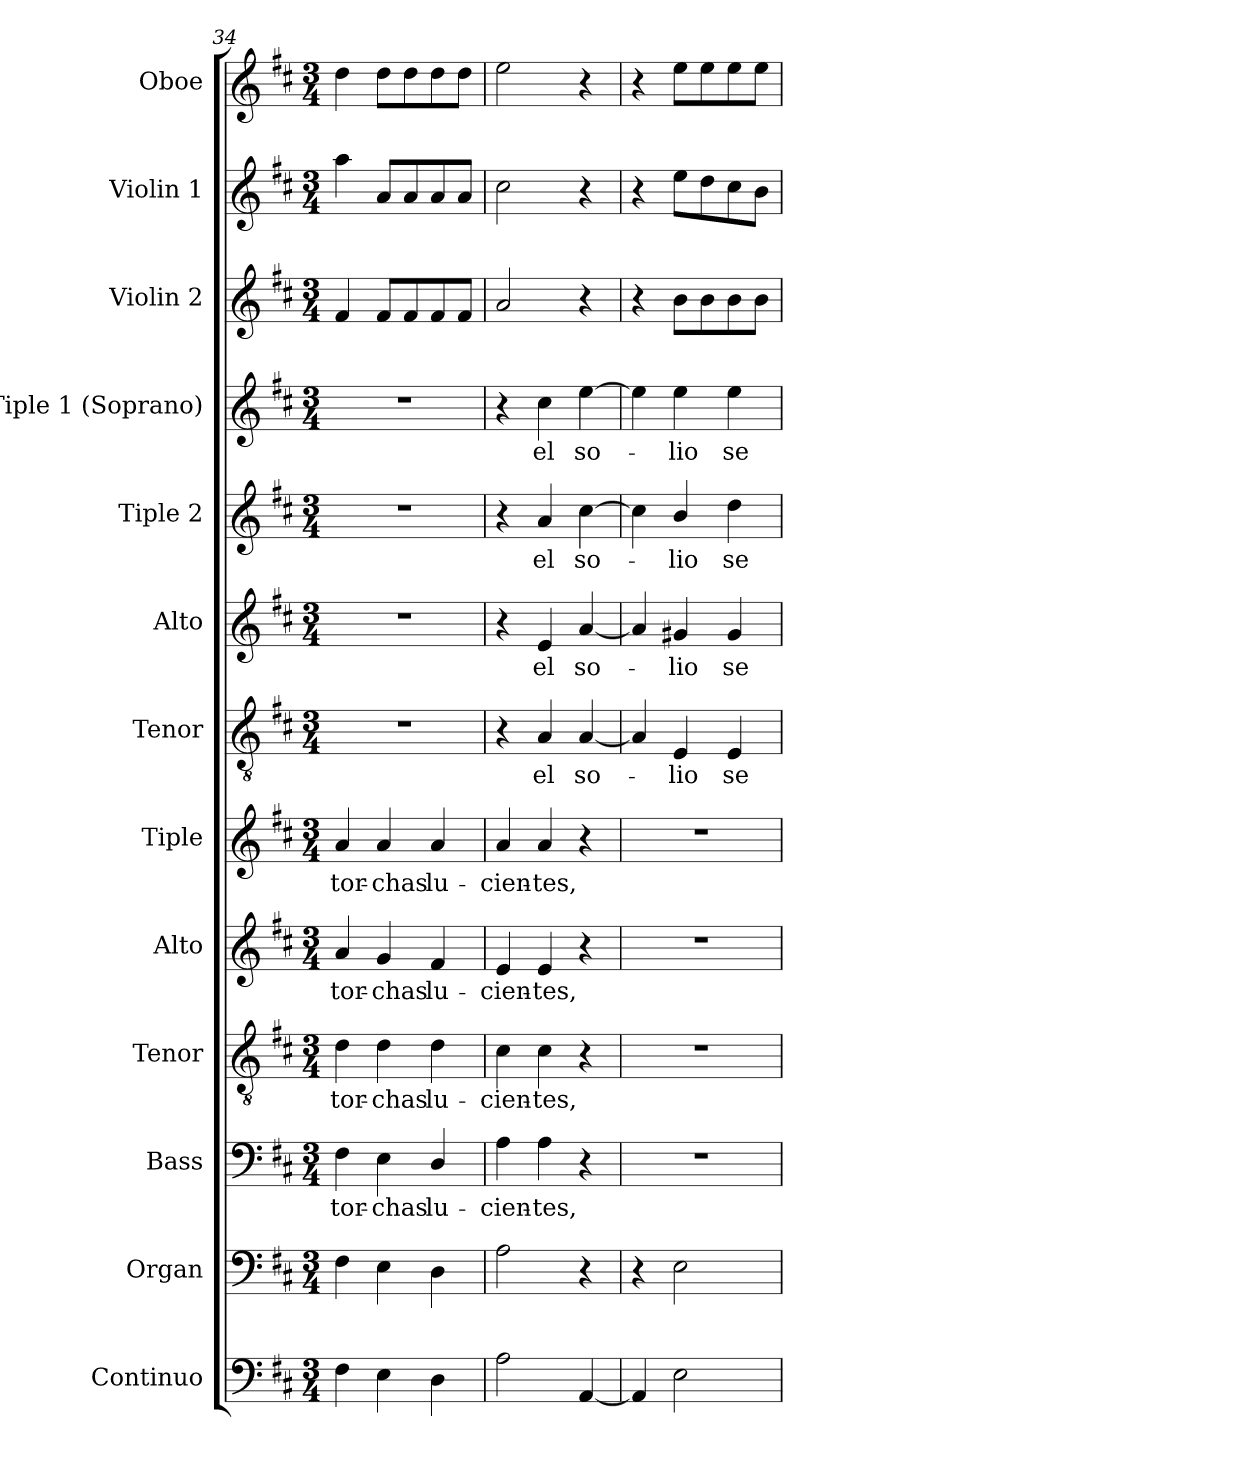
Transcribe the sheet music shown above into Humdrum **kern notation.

**kern	**kern	**kern	**text	**kern	**text	**kern	**text	**kern	**text	**kern	**text	**kern	**text	**kern	**text	**kern	**text	**kern	**kern	**kern
*part13	*part12	*part11	*part11	*part10	*part10	*part9	*part9	*part8	*part8	*part7	*part7	*part6	*part6	*part5	*part5	*part4	*part4	*part3	*part2	*part1
*staff13	*staff12	*staff11	*staff11	*staff10	*staff10	*staff9	*staff9	*staff8	*staff8	*staff7	*staff7	*staff6	*staff6	*staff5	*staff5	*staff4	*staff4	*staff3	*staff2	*staff1
*I"Continuo	*I"Organ	*I"Bass	*	*I"Tenor	*	*I"Alto	*	*I"Tiple	*	*I"Tenor	*	*I"Alto	*	*I"Tiple 2	*	*I"Tiple 1 (Soprano)	*	*I"Violin 2	*I"Violin 1	*I"Oboe
*I'Cont.	*I'Org.	*I'B.	*	*I'T.	*	*I'A.	*	*	*	*I'T.	*	*I'A.	*	*	*	*I'S1.	*	*I'Vln. 2	*I'Vln. 1	*I'Ob.
*clefF4	*clefF4	*clefF4	*	*clefGv2	*	*clefG2	*	*clefG2	*	*clefGv2	*	*clefG2	*	*clefG2	*	*clefG2	*	*clefG2	*clefG2	*clefG2
*	*	*	*	*ITrd7c12	*	*	*	*	*	*ITrd7c12	*	*	*	*	*	*	*	*	*	*
*k[f#c#]	*k[f#c#]	*k[f#c#]	*	*k[f#c#]	*	*k[f#c#]	*	*k[f#c#]	*	*k[f#c#]	*	*k[f#c#]	*	*k[f#c#]	*	*k[f#c#]	*	*k[f#c#]	*k[f#c#]	*k[f#c#]
*D:	*D:	*D:	*	*D:	*	*D:	*	*D:	*	*D:	*	*D:	*	*D:	*	*D:	*	*D:	*D:	*D:
*M3/4	*M3/4	*M3/4	*	*M3/4	*	*M3/4	*	*M3/4	*	*M3/4	*	*M3/4	*	*M3/4	*	*M3/4	*	*M3/4	*M3/4	*M3/4
=34	=34	=34	=34	=34	=34	=34	=34	=34	=34	=34	=34	=34	=34	=34	=34	=34	=34	=34	=34	=34
!	!	!	!LO:LY:b:color=#000000	!	!	!	!	!	!	!	!	!	!	!	!	!	!	!	!	!
!	!	!	!	!	!LO:LY:b:color=#000000	!	!	!	!	!	!	!	!	!	!	!	!	!	!	!
!	!	!	!	!	!	!	!LO:LY:b:color=#000000	!	!	!	!	!	!	!	!	!	!	!	!	!
!	!	!	!	!	!	!	!	!	!LO:LY:b:color=#000000	!LO:N:vis=1	!	!LO:N:vis=1	!	!LO:N:vis=1	!	!LO:N:vis=1	!	!	!	!
4F#i\	4F#i\	4F#i\	-tor-	4Di\	-tor-	4ai/	-tor-	4ai/	-tor-	2.r	.	2.r	.	2.r	.	2.r	.	4f#i/	4aai\	4ddi\
!	!	!	!LO:LY:b:color=#000000	!	!	!	!	!	!	!	!	!	!	!	!	!	!	!	!	!
!	!	!	!	!	!LO:LY:b:color=#000000	!	!	!	!	!	!	!	!	!	!	!	!	!	!	!
!	!	!	!	!	!	!	!LO:LY:b:color=#000000	!	!	!	!	!	!	!	!	!	!	!	!	!
!	!	!	!	!	!	!	!	!	!LO:LY:b:color=#000000	!	!	!	!	!	!	!	!	!	!	!
4Ei\	4Ei\	4Ei\	-chas	4Di\	-chas	4gi/	-chas	4ai/	-chas	.	.	.	.	.	.	.	.	8f#i/L	8ai/L	8ddi\L
.	.	.	.	.	.	.	.	.	.	.	.	.	.	.	.	.	.	8f#i/	8ai/	8ddi\
!	!	!	!LO:LY:b:color=#000000	!	!	!	!	!	!	!	!	!	!	!	!	!	!	!	!	!
!	!	!	!	!	!LO:LY:b:color=#000000	!	!	!	!	!	!	!	!	!	!	!	!	!	!	!
!	!	!	!	!	!	!	!LO:LY:b:color=#000000	!	!	!	!	!	!	!	!	!	!	!	!	!
!	!	!	!	!	!	!	!	!	!LO:LY:b:color=#000000	!	!	!	!	!	!	!	!	!	!	!
4Di\	4Di\	4Di/	lu-	4Di\	lu-	4f#i/	lu-	4ai/	lu-	.	.	.	.	.	.	.	.	8f#i/	8ai/	8ddi\
.	.	.	.	.	.	.	.	.	.	.	.	.	.	.	.	.	.	8f#i/J	8ai/J	8ddi\J
!!LO:PB:g=z
=35	=35	=35	=35	=35	=35	=35	=35	=35	=35	=35	=35	=35	=35	=35	=35	=35	=35	=35	=35	=35
!	!	!	!LO:LY:b:color=#000000	!	!	!	!	!	!	!	!	!	!	!	!	!	!	!	!	!
!	!	!	!	!	!LO:LY:b:color=#000000	!	!	!	!	!	!	!	!	!	!	!	!	!	!	!
!	!	!	!	!	!	!	!LO:LY:b:color=#000000	!	!	!	!	!	!	!	!	!	!	!	!	!
!	!	!	!	!	!	!	!	!	!LO:LY:b:color=#000000	!	!	!	!	!	!	!	!	!	!	!
2Ai\	2Ai\	4Ai\	-cien-	4C#i\	-cien-	4ei/	-cien-	4ai/	-cien-	4r	.	4r	.	4r	.	4r	.	2ai/	2cc#i\	2eei\
!	!	!	!LO:LY:b:color=#000000	!	!	!	!	!	!	!	!	!	!	!	!	!	!	!	!	!
!	!	!	!	!	!LO:LY:b:color=#000000	!	!	!	!	!	!	!	!	!	!	!	!	!	!	!
!	!	!	!	!	!	!	!LO:LY:b:color=#000000	!	!	!	!	!	!	!	!	!	!	!	!	!
!	!	!	!	!	!	!	!	!	!LO:LY:b:color=#000000	!	!	!	!	!	!	!	!	!	!	!
!	!	!	!	!	!	!	!	!	!	!	!LO:LY:b:color=#000000	!	!	!	!	!	!	!	!	!
!	!	!	!	!	!	!	!	!	!	!	!	!	!LO:LY:b:color=#000000	!	!	!	!	!	!	!
!	!	!	!	!	!	!	!	!	!	!	!	!	!	!	!LO:LY:b:color=#000000	!	!	!	!	!
!	!	!	!	!	!	!	!	!	!	!	!	!	!	!	!	!	!LO:LY:b:color=#000000	!	!	!
.	.	4Ai\	-tes,	4C#i\	-tes,	4ei/	-tes,	4ai/	-tes,	4AAi/	el	4ei/	el	4ai/	el	4cc#i\	el	.	.	.
!	!	!	!	!	!	!	!	!	!	!	!LO:LY:b:color=#000000	!	!	!	!	!	!	!	!	!
!	!	!	!	!	!	!	!	!	!	!	!	!	!LO:LY:b:color=#000000	!	!	!	!	!	!	!
!	!	!	!	!	!	!	!	!	!	!	!	!	!	!	!LO:LY:b:color=#000000	!	!	!	!	!
!	!	!	!	!	!	!	!	!	!	!	!	!	!	!	!	!	!LO:LY:b:color=#000000	!	!	!
[4AAi/	4r	4r	.	4r	.	4r	.	4r	.	[4AAi/	so-	[4ai/	so-	[4cc#i\	so-	[4eei\	so-	4r	4r	4r
=36	=36	=36	=36	=36	=36	=36	=36	=36	=36	=36	=36	=36	=36	=36	=36	=36	=36	=36	=36	=36
!	!	!LO:N:vis=1	!	!LO:N:vis=1	!	!LO:N:vis=1	!	!LO:N:vis=1	!	!	!	!	!	!	!	!	!	!	!	!
4AAi/]	4r	2.r	.	2.r	.	2.r	.	2.r	.	4AAi/]	.	4ai/]	.	4cc#i\]	.	4eei\]	.	4r	4r	4r
!	!	!	!	!	!	!	!	!	!	!	!LO:LY:b:color=#000000	!	!	!	!	!	!	!	!	!
!	!	!	!	!	!	!	!	!	!	!	!	!	!LO:LY:b:color=#000000	!	!	!	!	!	!	!
!	!	!	!	!	!	!	!	!	!	!	!	!	!	!	!LO:LY:b:color=#000000	!	!	!	!	!
!	!	!	!	!	!	!	!	!	!	!	!	!	!	!	!	!	!LO:LY:b:color=#000000	!	!	!
2Ei\	2Ei\	.	.	.	.	.	.	.	.	4EEi/	-lio	4g#Xi/	-lio	4bi/	-lio	4eei\	-lio	8bi\L	8eei\L	8eei\L
.	.	.	.	.	.	.	.	.	.	.	.	.	.	.	.	.	.	8bi\	8ddi\	8eei\
!	!	!	!	!	!	!	!	!	!	!	!LO:LY:b:color=#000000	!	!	!	!	!	!	!	!	!
!	!	!	!	!	!	!	!	!	!	!	!	!	!LO:LY:b:color=#000000	!	!	!	!	!	!	!
!	!	!	!	!	!	!	!	!	!	!	!	!	!	!	!LO:LY:b:color=#000000	!	!	!	!	!
!	!	!	!	!	!	!	!	!	!	!	!	!	!	!	!	!	!LO:LY:b:color=#000000	!	!	!
.	.	.	.	.	.	.	.	.	.	4EEi/	se	4g#i/	se	4ddi\	se	4eei\	se	8bi\	8cc#i\	8eei\
.	.	.	.	.	.	.	.	.	.	.	.	.	.	.	.	.	.	8bi\J	8bi\J	8eei\J
=	=	=	=	=	=	=	=	=	=	=	=	=	=	=	=	=	=	=	=	=
*-	*-	*-	*-	*-	*-	*-	*-	*-	*-	*-	*-	*-	*-	*-	*-	*-	*-	*-	*-	*-
